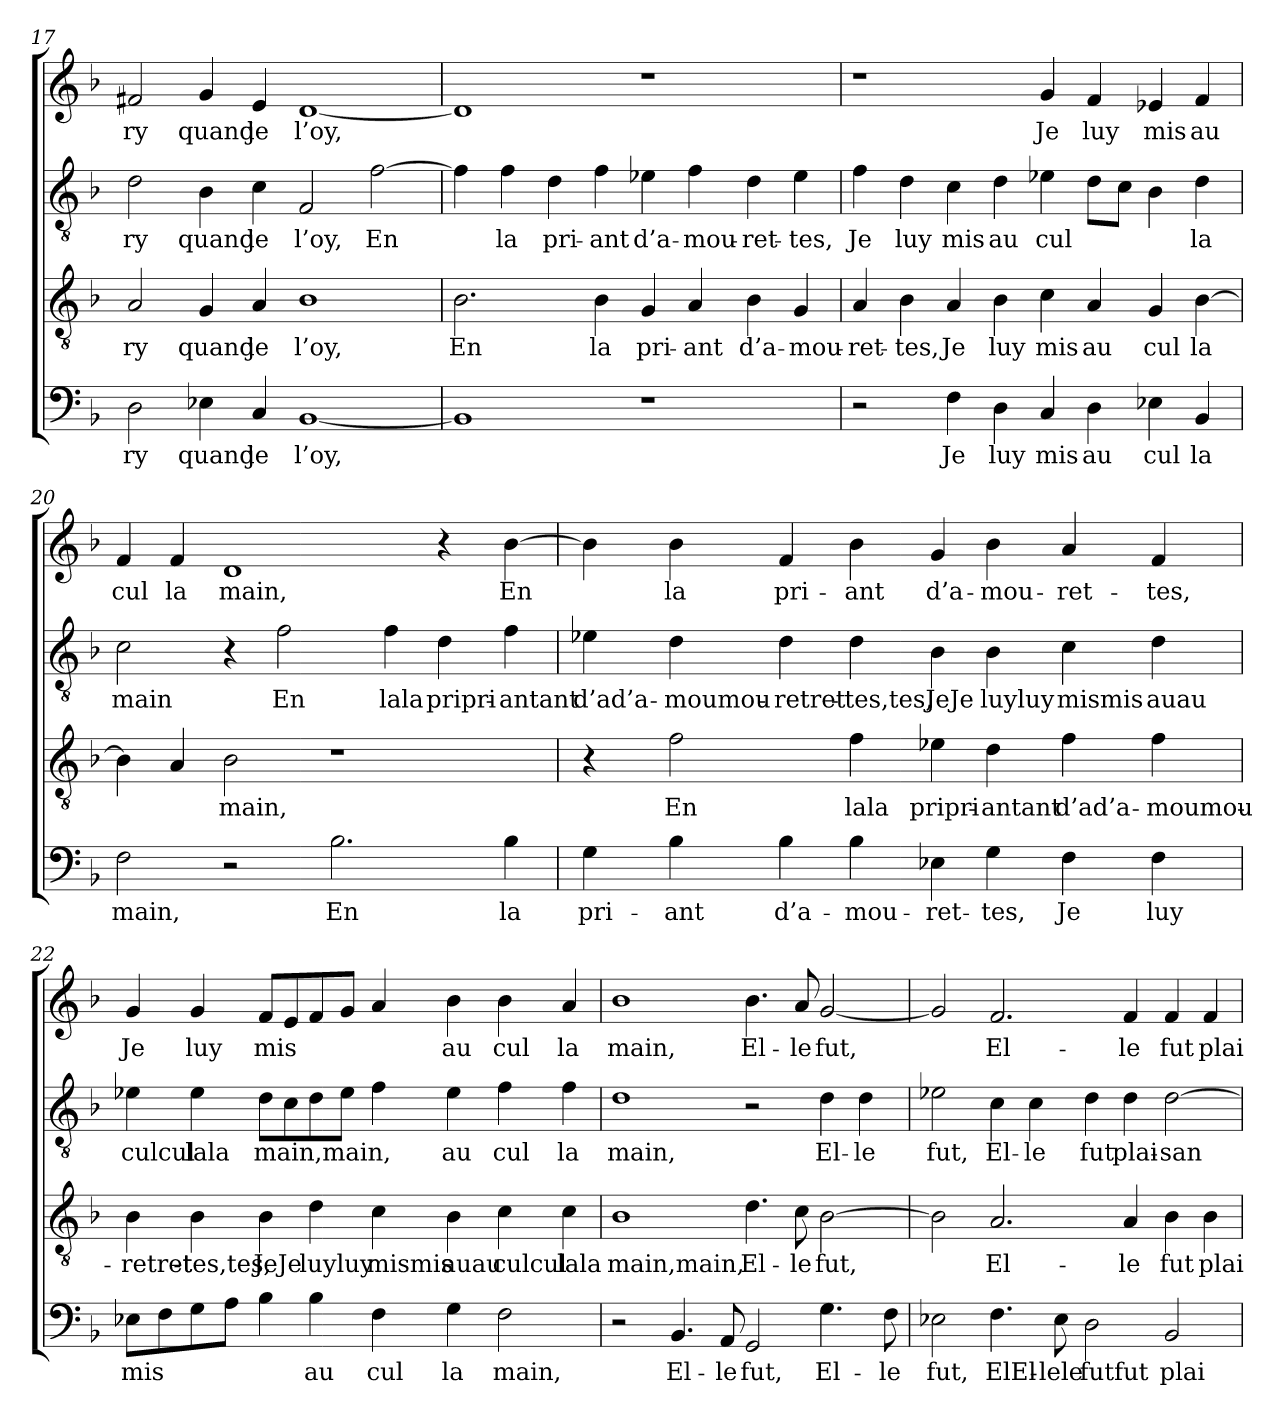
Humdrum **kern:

**kern	**text	**kern	**text	**kern	**text	**kern	**text
*part4	*part4	*part3	*part3	*part2	*part2	*part1	*part1
*staff4	*staff4	*staff3	*staff3	*staff2	*staff2	*staff1	*staff1
*clefF4	*	*clefGv2	*	*clefGv2	*	*clefG2	*
*k[b-]	*	*k[b-]	*	*k[b-]	*	*k[b-]	*
=17	=17	=17	=17	=17	=17	=17	=17
2D	ry	2A	ry	2d	ry	2f#X	ry
4E-X	quand	4G	quand	4B-	quand	4g	quand
4C	je	4A	je	4c	je	4e	je
[1BB-	l’oy,	1B-	l’oy,	2F	l’oy,	[1d	l’oy,
.	.	.	.	[2f	En	.	.
!!LO:LB:g=z
=18	=18	=18	=18	=18	=18	=18	=18
1BB-]	.	2.B-	En	4f]	.	1d]	.
.	.	.	.	4f	la	.	.
.	.	.	.	4d	pri-	.	.
.	.	4B-	la	4f	-ant	.	.
1r	.	4G	pri-	4e-X	d’a-	1r	.
.	.	4A	-ant	4f	-mou-	.	.
.	.	4B-	d’a-	4d	-ret-	.	.
.	.	4G	-mou-	4e-	-tes,	.	.
=19	=19	=19	=19	=19	=19	=19	=19
2r	.	4A	-ret-	4f	Je	1r	.
.	.	4B-	-tes,	4d	luy	.	.
4F	Je	4A	Je	4c	mis	.	.
4D	luy	4B-	luy	4d	au	.	.
4C	mis	4c	mis	4e-X	cul	4g	Je
4D	au	4A	au	8dL	.	4f	luy
.	.	.	.	8cJ	.	.	.
4E-X	cul	4G	cul	4B-	.	4e-X	mis
4BB-	la	[4B-	la	4d	la	4f	au
=20	=20	=20	=20	=20	=20	=20	=20
2F	main,	4B-]	.	2c	main	4f	cul
.	.	4A	.	.	.	4f	la
2r	.	2B-	main,	4r	.	1d	main,
.	.	.	.	2f	En	.	.
2.B-	En	1r	.	.	.	.	.
.	.	.	.	4f	lala	.	.
.	.	.	.	4d	pripri-	4r	.
4B-	la	.	.	4f	-antant	[4b-	En
!!LO:PB:g=z
=21	=21	=21	=21	=21	=21	=21	=21
4G	pri-	4r	.	4e-X	d’ad’a-	4b-]	.
4B-	-ant	2f	En	4d	-moumou-	4b-	la
4B-	d’a-	.	.	4d	-retret-	4f	pri-
4B-	-mou-	4f	lala	4d	-tes,tes,	4b-	-ant
4E-X	-ret-	4e-X	pripri-	4B-	JeJe	4g	d’a-
4G	-tes,	4d	-antant	4B-	luyluy	4b-	-mou-
4F	Je	4f	d’ad’a-	4c	mismis	4a	-ret-
4F	luy	4f	-moumou-	4d	auau	4f	-tes,
=22	=22	=22	=22	=22	=22	=22	=22
8E-XL	mis	4B-	-retret-	4e-X	culcul	4g	Je
8F	.	.	.	.	.	.	.
8G	.	4B-	-tes,tes,	4e-	lala	4g	luy
8AJ	.	.	.	.	.	.	.
4B-	.	4B-	JeJe	8dL	main,main,	8fL	mis
.	.	.	.	8c	.	8e	.
4B-	au	4d	luyluy	8d	.	8f	.
.	.	.	.	8e-J	.	8gJ	.
4F	cul	4c	mismis	4f	.	4a	.
4G	la	4B-	auau	4e-	au	4b-	au
2F	main,	4c	culcul	4f	cul	4b-	cul
.	.	4c	lala	4f	la	4a	la
=23	=23	=23	=23	=23	=23	=23	=23
2r	.	1B-	main,main,	1d	main,	1b-	main,
4.BB-	El-	.	.	.	.	.	.
8AA	-le	.	.	.	.	.	.
2GG	fut,	4.d	El-	2r	.	4.b-	El-
.	.	8c	-le	.	.	8a	-le
4.G	El-	[2B-	fut,	4d	El-	[2g	fut,
.	.	.	.	4d	-le	.	.
8F	-le	.	.	.	.	.	.
!!LO:LB:g=z
=24	=24	=24	=24	=24	=24	=24	=24
2E-X	fut,	2B-]	.	2e-X	fut,	2g]	.
4.F	ElEl-	2.A	El-	4c	El-	2.f	El-
.	.	.	.	4c	-le	.	.
8E-	-lele	.	.	.	.	.	.
2D	futfut	.	.	4d	fut	.	.
.	.	4A	-le	4d	plai-	4f	-le
2BB-	plai-	4B-	fut	[2d	-san-	4f	fut
.	.	4B-	plai-	.	.	4f	plai-
=	=	=	=	=	=	=	=
*-	*-	*-	*-	*-	*-	*-	*-
